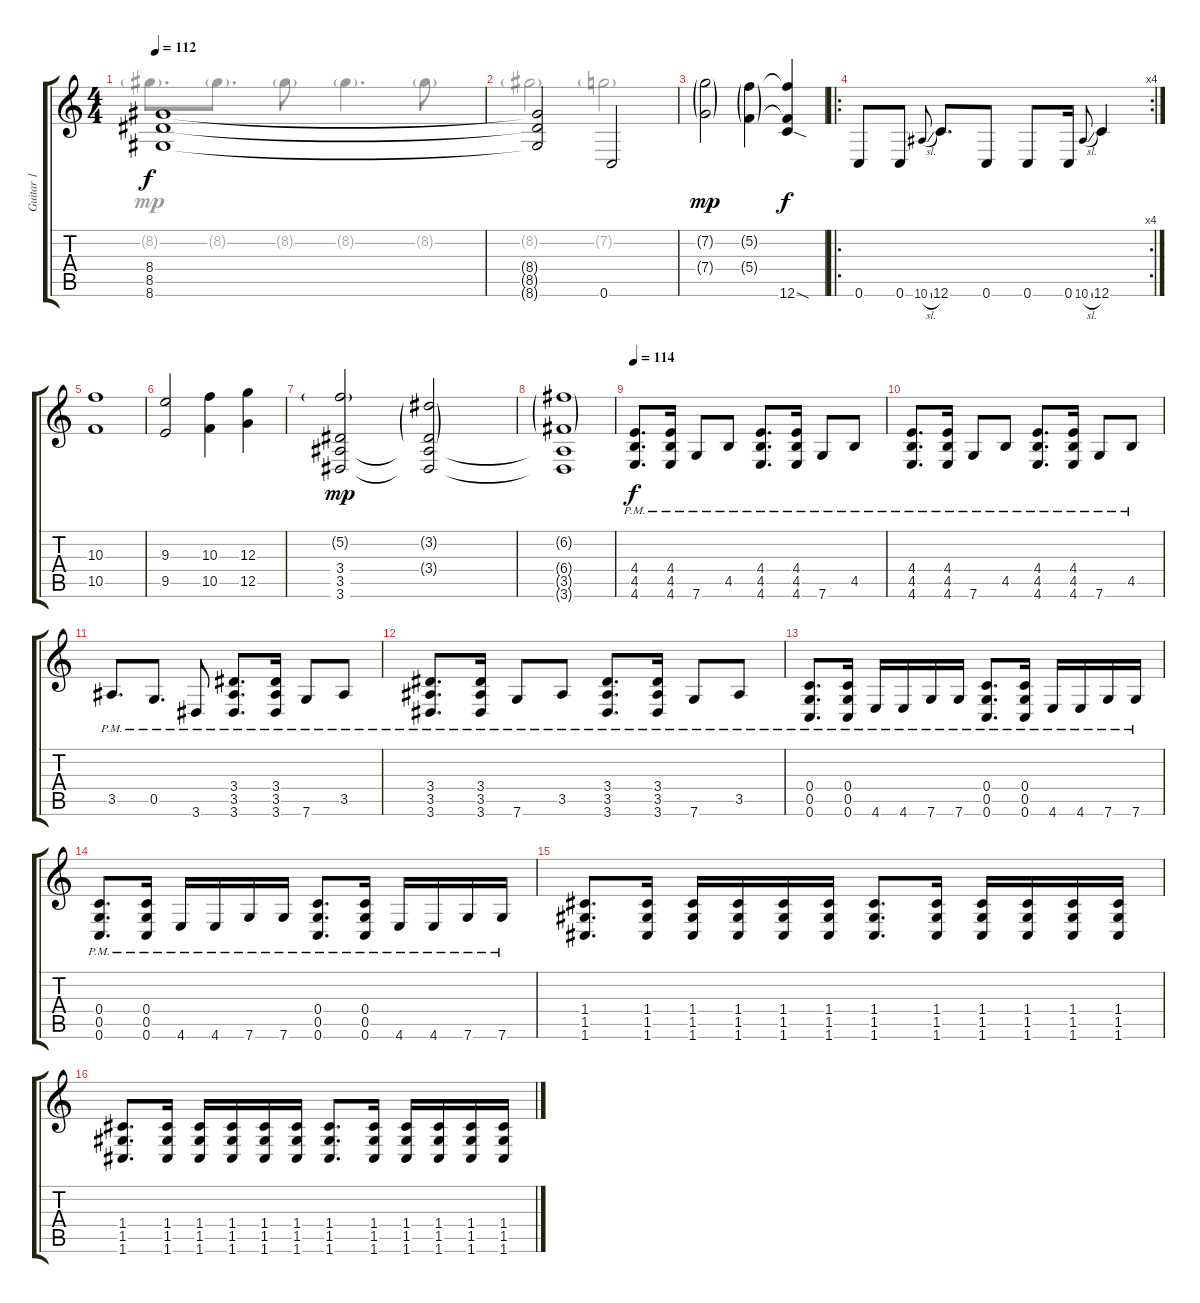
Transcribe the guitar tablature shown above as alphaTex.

\track ("Guitar 1" "Guitar 1") {instrument distortionguitar}
\staff {score tabs}
\tuning (E4 C4 G3 C3 G2 C2) {hide}
\voice
\ts (4 4)
\tempo 112
\clef g2
\ks c
(8.4{t} 8.5{t} 8.6{t}).1{dy f} |
(8.4{t} 8.5{t} 8.6{t}).2 0.6.2 |
(7.2{g} 7.4{g}).2{dy mp} (5.2{g} 5.4{g}).4 (5.2{t} 5.4{t} 12.6{sod}).4{dy f} |
\ro
\rc 4
0.6.8 0.6.8 10.6{sl}.8{gr onbeat} 12.6.8{d} 0.6.8 0.6.8 0.6.16 10.6{sl}.8{gr onbeat} 12.6.4 |
(10.3 10.5).1 |
(9.3 9.5).2 (10.3 10.5).4 (12.3 12.5).4 |
(5.2{g} 3.4 3.5 3.6).2{dy mp} (3.2{g} 3.4{g} 3.5{t} 3.6{t}).2 |
(6.2{g} 6.4{g} 3.5{t} 3.6{t}).1 |
\tempo 114
(4.4{pm} 4.5{pm} 4.6{pm}).8{d dy f} (4.4{pm} 4.5{pm} 4.6{pm}).16 7.6{pm}.8 4.5{pm}.8 (4.4{pm} 4.5{pm} 4.6{pm}).8{d} (4.4{pm} 4.5{pm} 4.6{pm}).16 7.6{pm}.8 4.5{pm}.8 |
(4.4{pm} 4.5{pm} 4.6{pm}).8{d} (4.4{pm} 4.5{pm} 4.6{pm}).16 7.6{pm}.8 4.5{pm}.8 (4.4{pm} 4.5{pm} 4.6{pm}).8{d} (4.4{pm} 4.5{pm} 4.6{pm}).16 7.6{pm}.8 4.5{pm}.8 |
3.5{pm}.8{d} 0.5{pm}.8{d} 3.6{pm}.8 (3.4{pm} 3.5{pm} 3.6{pm}).8{d} (3.4{pm} 3.5{pm} 3.6{pm}).16 7.6{pm}.8 3.5{pm}.8 |
(3.4{pm} 3.5{pm} 3.6{pm}).8{d} (3.4{pm} 3.5{pm} 3.6{pm}).16 7.6{pm}.8 3.5{pm}.8 (3.4{pm} 3.5{pm} 3.6{pm}).8{d} (3.4{pm} 3.5{pm} 3.6{pm}).16 7.6{pm}.8 3.5{pm}.8 |
(0.4{pm} 0.5{pm} 0.6{pm}).8{d} (0.4{pm} 0.5{pm} 0.6{pm}).16 4.6{pm}.16 4.6{pm}.16 7.6{pm}.16 7.6{pm}.16 (0.4{pm} 0.5{pm} 0.6{pm}).8{d} (0.4{pm} 0.5{pm} 0.6{pm}).16 4.6{pm}.16 4.6{pm}.16 7.6{pm}.16 7.6{pm}.16 |
(0.4{pm} 0.5{pm} 0.6{pm}).8{d} (0.4{pm} 0.5{pm} 0.6{pm}).16 4.6{pm}.16 4.6{pm}.16 7.6{pm}.16 7.6{pm}.16 (0.4{pm} 0.5{pm} 0.6{pm}).8{d} (0.4{pm} 0.5{pm} 0.6{pm}).16 4.6{pm}.16 4.6{pm}.16 7.6{pm}.16 7.6{pm}.16 |
(1.4 1.5 1.6).8{d} (1.4 1.5 1.6).16 (1.4 1.5 1.6).16 (1.4 1.5 1.6).16 (1.4 1.5 1.6).16 (1.4 1.5 1.6).16 (1.4 1.5 1.6).8{d} (1.4 1.5 1.6).16 (1.4 1.5 1.6).16 (1.4 1.5 1.6).16 (1.4 1.5 1.6).16 (1.4 1.5 1.6).16 |
(1.4 1.5 1.6).8{d} (1.4 1.5 1.6).16 (1.4 1.5 1.6).16 (1.4 1.5 1.6).16 (1.4 1.5 1.6).16 (1.4 1.5 1.6).16 (1.4 1.5 1.6).8{d} (1.4 1.5 1.6).16 (1.4 1.5 1.6).16 (1.4 1.5 1.6).16 (1.4 1.5 1.6).16 (1.4 1.5 1.6).16
\voice
\clef g2
\ottava regular
\simile none
\ks c
8.2{g}.8{d dy mp} 8.2{g}.8{d} 8.2{g}.8 8.2{g}.4{d} 8.2{g}.8 |
8.2{g}.2 7.2{g}.2 |
|
|
|
|
|
|
|
|
|
|
|
|
|
